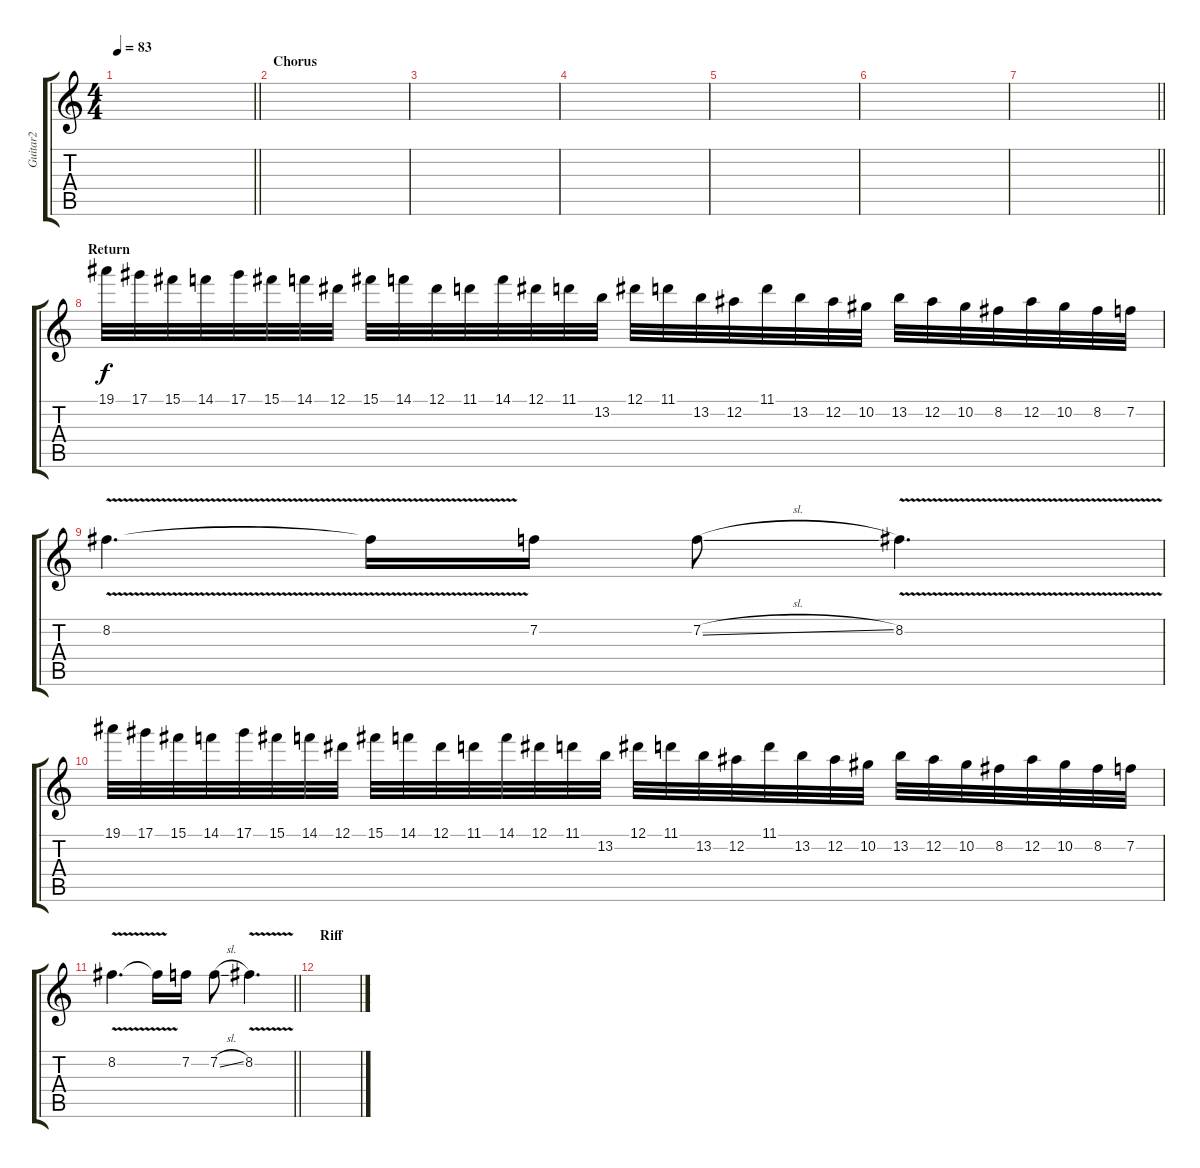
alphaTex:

\track ("Guitar2" "Guitar2") {instrument overdrivenguitar}
\staff {score tabs}
\tuning (Eb4 Bb3 Gb3 Db3 Ab2 Eb2) {hide}
\ts (4 4)
\tempo 83
\clef g2
\barLineRight lightlight
\ks c
|
\section ("" "Chorus")
|
|
|
|
|
\barLineRight lightlight
|
\section ("" "Return")
19.1.32 17.1.32 15.1.32 14.1.32 17.1.32 15.1.32 14.1.32 12.1.32 15.1.32 14.1.32 12.1.32 11.1.32 14.1.32 12.1.32 11.1.32 13.2.32 12.1.32 11.1.32 13.2.32 12.2.32 11.1.32 13.2.32 12.2.32 10.2.32 13.2.32 12.2.32 10.2.32 8.2.32 12.2.32 10.2.32 8.2.32 7.2.32 |
8.2{v}.4{d} 8.2{t}.16 7.2.16 7.2{sl}.8 8.2{v}.4{d} |
19.1.32 17.1.32 15.1.32 14.1.32 17.1.32 15.1.32 14.1.32 12.1.32 15.1.32 14.1.32 12.1.32 11.1.32 14.1.32 12.1.32 11.1.32 13.2.32 12.1.32 11.1.32 13.2.32 12.2.32 11.1.32 13.2.32 12.2.32 10.2.32 13.2.32 12.2.32 10.2.32 8.2.32 12.2.32 10.2.32 8.2.32 7.2.32 |
\barLineRight lightlight
8.2{v}.4{d} 8.2{t}.16 7.2.16 7.2{sl}.8 8.2{v}.4{d} |
\section ("" "Riff")
